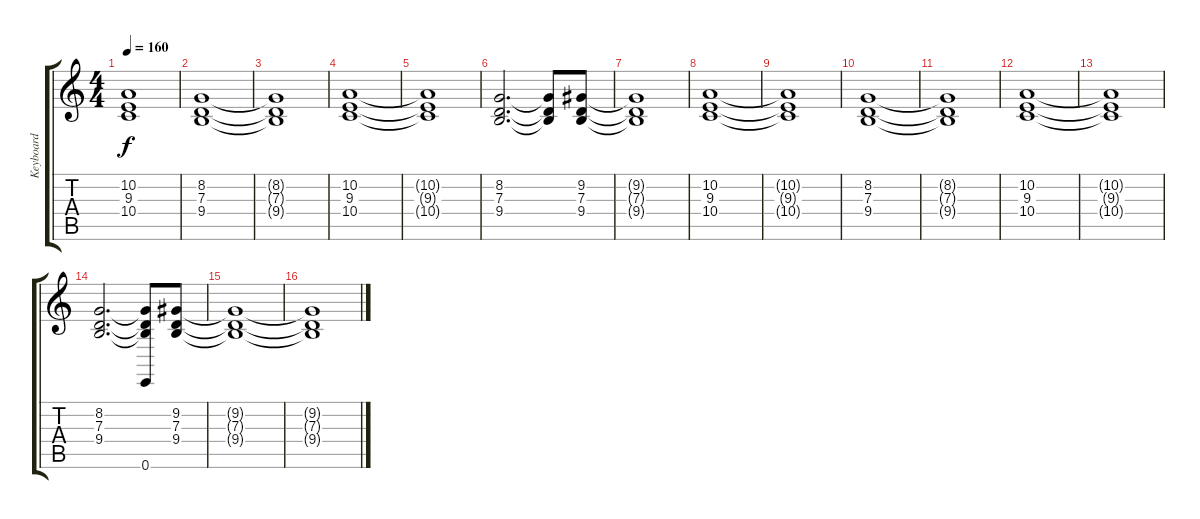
\track ("Keyboard" "Keyboard") {instrument stringensemble1}
\staff {score tabs}
\tuning (E4 B3 G3 D3 A2 E2) {hide}
\ts (4 4)
\tempo 160
\clef g2
\ks c
(10.2{t} 9.3{t} 10.4{t}).1{dy f} |
(8.2 7.3 9.4).1 |
(8.2{t} 7.3{t} 9.4{t}).1 |
(10.2 9.3 10.4).1 |
(10.2{t} 9.3{t} 10.4{t}).1 |
(8.2 7.3 9.4).2{d} (8.2{t} 7.3{t} 9.4{t}).8 (9.2 7.3 9.4).8 |
(9.2{t} 7.3{t} 9.4{t}).1 |
(10.2 9.3 10.4).1 |
(10.2{t} 9.3{t} 10.4{t}).1 |
(8.2 7.3 9.4).1 |
(8.2{t} 7.3{t} 9.4{t}).1 |
(10.2 9.3 10.4).1 |
(10.2{t} 9.3{t} 10.4{t}).1 |
(8.2 7.3 9.4).2{d} (8.2{t} 7.3{t} 9.4{t} 0.6).8 (9.2 7.3 9.4).8 |
(9.2{t} 7.3{t} 9.4{t}).1 |
(9.2{t} 7.3{t} 9.4{t}).1
